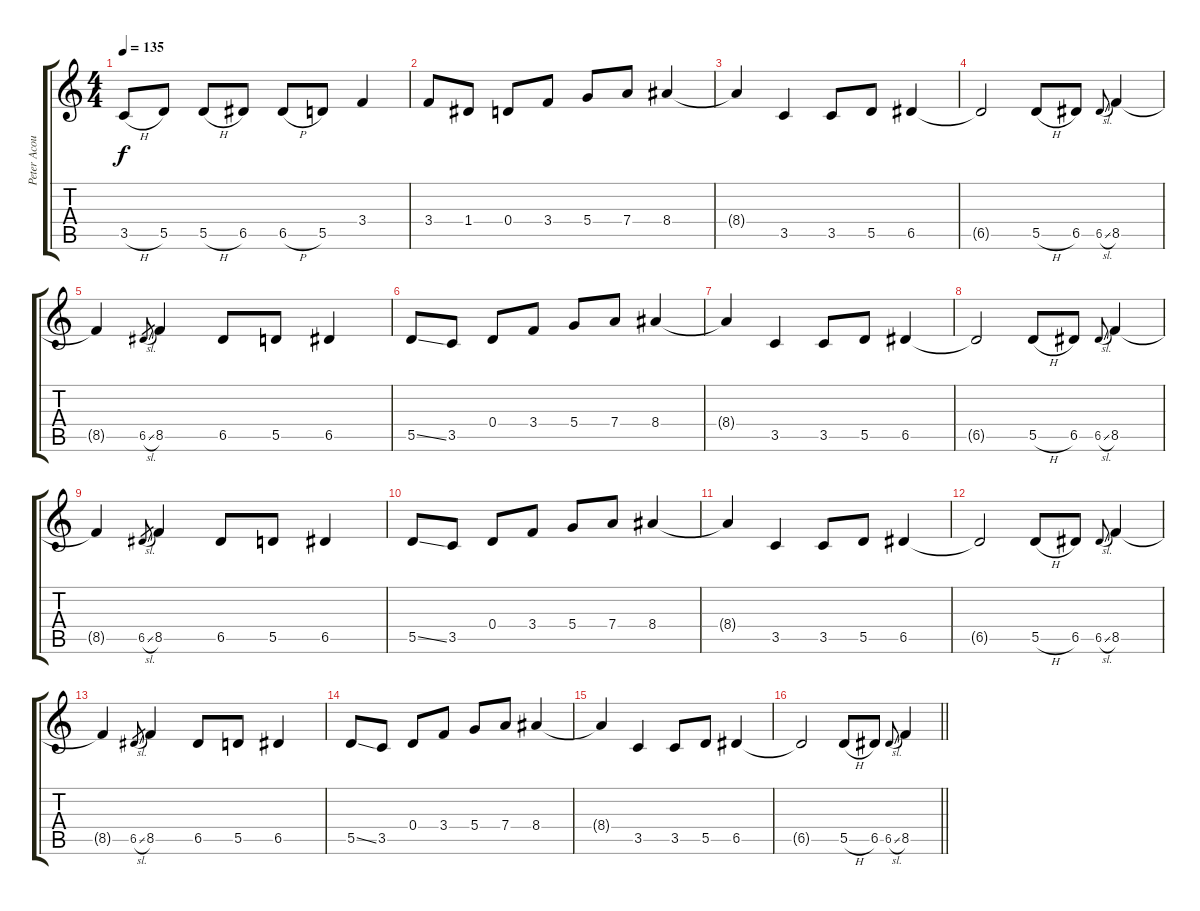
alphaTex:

\track ("Peter Acoustic" "Peter Acou") {instrument acousticguitarnylon}
\staff {score tabs}
\tuning (E4 B3 G3 D3 A2 E2) {hide}
\ts (4 4)
\tempo 135
\clef g2
\ks c
3.5{h}.8{dy f} 5.5.8 5.5{h}.8 6.5.8 6.5{h}.8 5.5.8 3.4.4 |
3.4.8 1.4.8 0.4.8 3.4.8 5.4.8 7.4.8 8.4.4 |
8.4{t}.4 3.5.4 3.5.8 5.5.8 6.5.4 |
6.5{t}.2 5.5{h}.8 6.5.8 6.5{sl}.8{gr onbeat} 8.5.4 |
8.5{t}.4 6.5{sl}.8{gr} 8.5.4 6.5.8 5.5.8 6.5.4 |
5.5{ss}.8 3.5.8 0.4.8 3.4.8 5.4.8 7.4.8 8.4.4 |
8.4{t}.4 3.5.4 3.5.8 5.5.8 6.5.4 |
6.5{t}.2 5.5{h}.8 6.5.8 6.5{sl}.8{gr onbeat} 8.5.4 |
8.5{t}.4 6.5{sl}.8{gr} 8.5.4 6.5.8 5.5.8 6.5.4 |
5.5{ss}.8 3.5.8 0.4.8 3.4.8 5.4.8 7.4.8 8.4.4 |
8.4{t}.4 3.5.4 3.5.8 5.5.8 6.5.4 |
6.5{t}.2 5.5{h}.8 6.5.8 6.5{sl}.8{gr onbeat} 8.5.4 |
8.5{t}.4 6.5{sl}.8{gr} 8.5.4 6.5.8 5.5.8 6.5.4 |
5.5{ss}.8 3.5.8 0.4.8 3.4.8 5.4.8 7.4.8 8.4.4 |
8.4{t}.4 3.5.4 3.5.8 5.5.8 6.5.4 |
\barLineRight lightlight
6.5{t}.2 5.5{h}.8 6.5.8 6.5{sl}.8{gr onbeat} 8.5.4
